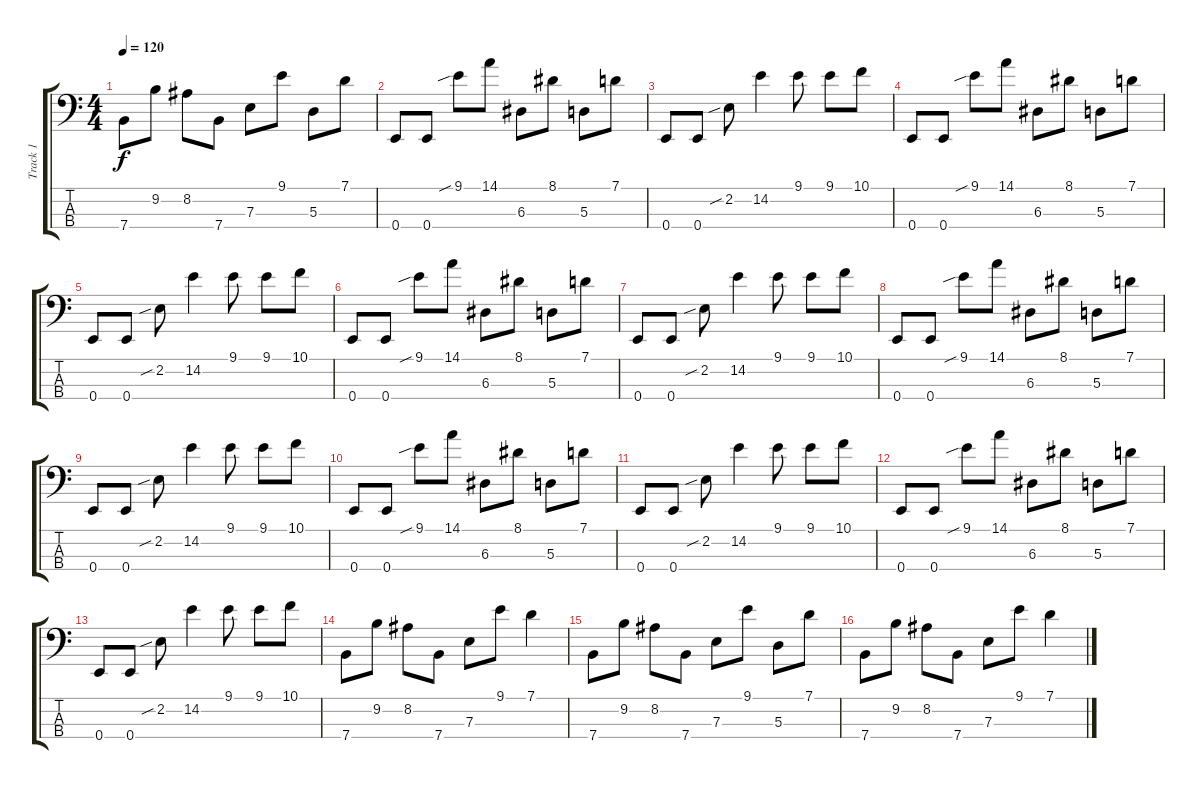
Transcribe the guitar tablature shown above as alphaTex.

\track ("Track 1" "Track 1") {instrument slapbass2}
\staff {score tabs}
\tuning (G2 D2 A1 E1) {hide}
\ts (4 4)
\tempo 120
\clef f4
\ks c
7.4.8{dy f} 9.2.8 8.2.8 7.4.8 7.3.8 9.1.8 5.3.8 7.1.8 |
0.4.8 0.4.8 9.1{sib}.8 14.1.8 6.3.8 8.1.8 5.3.8 7.1.8 |
0.4.8 0.4.8 2.2{sib}.8 14.2.4 9.1.8 9.1.8 10.1.8 |
0.4.8 0.4.8 9.1{sib}.8 14.1.8 6.3.8 8.1.8 5.3.8 7.1.8 |
0.4.8 0.4.8 2.2{sib}.8 14.2.4 9.1.8 9.1.8 10.1.8 |
0.4.8 0.4.8 9.1{sib}.8 14.1.8 6.3.8 8.1.8 5.3.8 7.1.8 |
0.4.8 0.4.8 2.2{sib}.8 14.2.4 9.1.8 9.1.8 10.1.8 |
0.4.8 0.4.8 9.1{sib}.8 14.1.8 6.3.8 8.1.8 5.3.8 7.1.8 |
0.4.8 0.4.8 2.2{sib}.8 14.2.4 9.1.8 9.1.8 10.1.8 |
0.4.8 0.4.8 9.1{sib}.8 14.1.8 6.3.8 8.1.8 5.3.8 7.1.8 |
0.4.8 0.4.8 2.2{sib}.8 14.2.4 9.1.8 9.1.8 10.1.8 |
0.4.8 0.4.8 9.1{sib}.8 14.1.8 6.3.8 8.1.8 5.3.8 7.1.8 |
0.4.8 0.4.8 2.2{sib}.8 14.2.4 9.1.8 9.1.8 10.1.8 |
7.4.8 9.2.8 8.2.8 7.4.8 7.3.8 9.1.8 7.1.4 |
7.4.8 9.2.8 8.2.8 7.4.8 7.3.8 9.1.8 5.3.8 7.1.8 |
7.4.8 9.2.8 8.2.8 7.4.8 7.3.8 9.1.8 7.1.4
